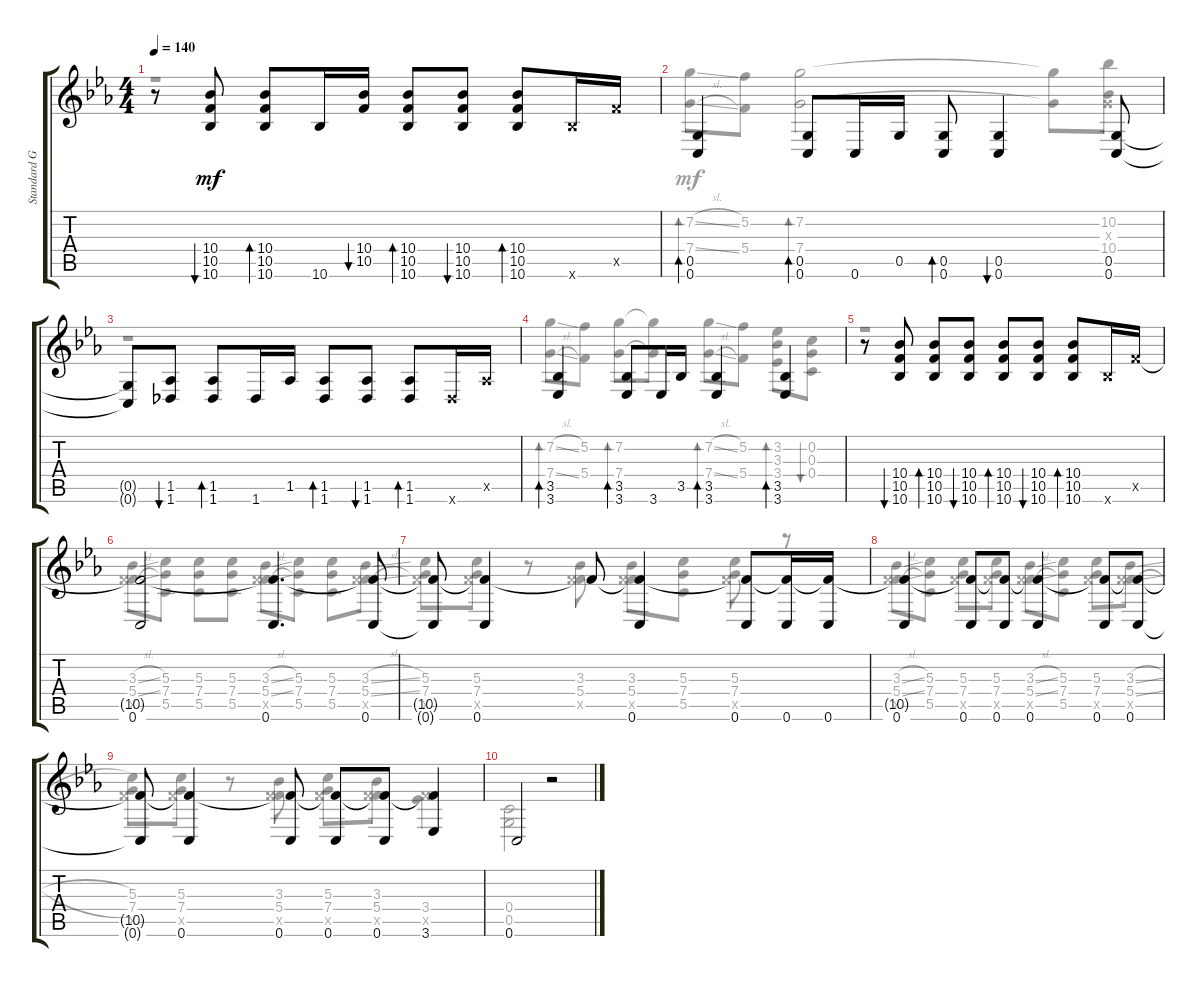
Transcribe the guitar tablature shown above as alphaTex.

\track ("Standard Guitar" "Standard G") {instrument acousticguitarsteel}
\staff {score tabs}
\tuning (Eb4 C4 G3 C3 G2 C2) {hide}
\voice
\ts (4 4)
\tempo 140
\clef g2
\ks cminor
r.8{dy mf} (10.4 10.5 10.6).8{bu 30} (10.4 10.5 10.6).8{bd 30} 10.6.16 (10.4 10.5).16{bu 30} (10.4 10.5 10.6).8{bd 30} (10.4 10.5 10.6).8{bu 30} (10.4 10.5 10.6).8{bd 30} 10.6{x}.16 10.5{x}.16 |
(0.5 0.6).4{bd 30} (0.5 0.6).8{bd 30} 0.6.16 0.5.16 (0.5 0.6).8{bd 30} (0.5 0.6).4{bu 30} (0.5 0.6).8 |
(0.5{t} 0.6{t}).8 (1.5 1.6).8{bu 30} (1.5 1.6).8{bd 30} 1.6.16 1.5.16 (1.5 1.6).8{bd 30} (1.5 1.6).8{bu 30} (1.5 1.6).8{bd 30} 1.6{x}.16 1.5{x}.16 |
(3.5 3.6).4{bd 30} (3.5 3.6).8{bd 30} 3.6.16 3.5.16 (3.5 3.6).4{bd 30} (3.5 3.6).4{bd 30} |
r.8 (10.4 10.5 10.6).8{bu 30} (10.4 10.5 10.6).8{bd 30} (10.4 10.5 10.6).8{bu 30} (10.4 10.5 10.6).8{bd 30} (10.4 10.5 10.6).8{bu 30} (10.4 10.5 10.6).8{bd 30} 10.6{x}.16 10.5{x}.16 |
(10.5{t} 0.6).2 (10.5{t} 0.6).4{d} (10.5{t} 0.6).8 |
(10.5{t} 0.6{t}).8 (10.5{t} 0.6).4 10.5{t}.8 (10.5{t} 0.6).4 (10.5{t} 0.6).8 (10.5{t} 0.6).16 (10.5{t} 0.6).16 |
(10.5{t} 0.6).4 (10.5{t} 0.6).8 (10.5{t} 0.6).8 (10.5{t} 0.6).4 (10.5{t} 0.6).8 (10.5{t} 0.6).8 |
(10.5{t} 0.6{t}).8 (10.5{t} 0.6).4 (10.5{t} 0.6).8 (10.5{t} 0.6).8 (10.5{t} 0.6).8 (10.5{t} 3.6).4 |
0.6.2 r.2
\voice
\clef g2
\ottava regular
\simile none
\ks cminor
r.1{dy mf} |
(7.2{sl} 7.4{sl}).8{bd 30} (5.2 5.4).8 (7.2 7.4).2{bd 30} (7.2{t} 7.4{t}).8 (10.2 0.3{x} 10.4).8 |
r.1 |
(7.2{sl} 7.4{sl}).8{bd 30} (5.2 5.4).8 (7.2 7.4).8{bd 30} (7.2{t} 7.4{t}).8 (7.2{sl} 7.4{sl}).8{bd 30} (5.2 5.4).8 (3.2 3.3 3.4).8{bd 30} (0.2 0.3 0.4).8{bu 30} |
r.1 |
(3.3{sl} 5.4{sl} 10.5{x}).8 (5.3 7.4 5.5).8 (5.3 7.4 5.5).8 (5.3 7.4 5.5).8 (3.3{sl} 5.4{sl} 10.5{x}).8 (5.3 7.4 5.5).8 (5.3 7.4 5.5).8 (3.3{sl} 5.4{sl} 10.5{x}).8 |
(5.3 7.4 10.5{x}).8 (5.3 7.4 10.5{x}).8 r.8 (3.3 5.4 10.5{x}).8 (3.3 5.4 10.5{x}).8 (5.3 7.4 5.5).8 (5.3 7.4 10.5{x}).8 r.8 |
(3.3{sl} 5.4{sl} 10.5{x}).8 (5.3 7.4 5.5).8 (5.3 7.4 10.5{x}).8 (5.3 7.4 10.5{x}).8 (3.3{sl} 5.4{sl} 10.5{x}).8 (5.3 7.4 5.5).8 (5.3 7.4 10.5{x}).8 (3.3{sl} 5.4{sl} 10.5{x}).8 |
(5.3 7.4 10.5{x}).8 (5.3 7.4 10.5{x}).8 r.8 (3.3 5.4 10.5{x}).8 (5.3 7.4 10.5{x}).8 (3.3 5.4 10.5{x}).8 (3.4 10.5{x}).4 |
(0.4 0.5).2 r.2
